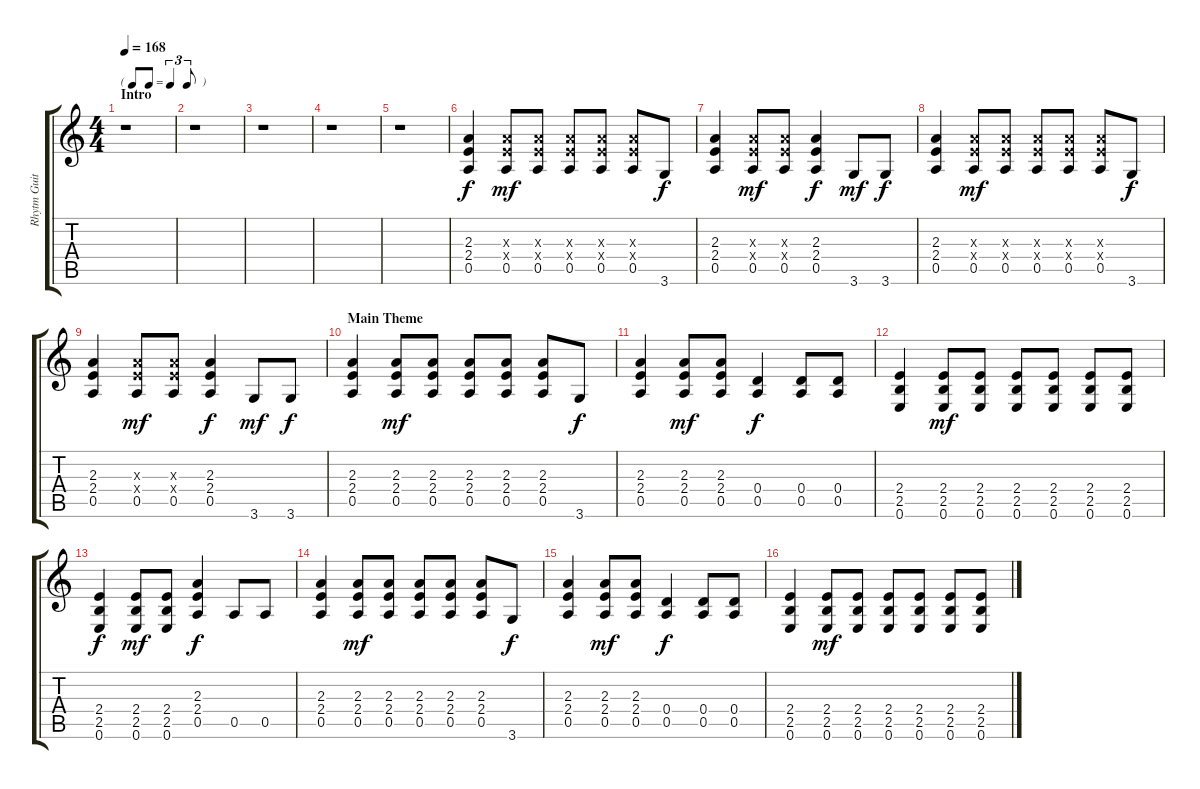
\track ("Rhytm Guitar 2" "Rhytm Guit") {instrument distortionguitar}
\staff {score tabs}
\tuning (E4 B3 G3 D3 A2 E2) {hide}
\ts (4 4)
\tf triplet8th
\section ("" "Intro")
\tempo 168
\clef g2
\ks c
r.1{dy f instrument distortionguitar} |
r.1 |
r.1 |
r.1 |
r.1 |
(2.3 2.4 0.5).4 (2.3{x} 2.4{x} 0.5).8{dy mf} (2.3{x} 2.4{x} 0.5).8 (2.3{x} 2.4{x} 0.5).8 (2.3{x} 2.4{x} 0.5).8 (2.3{x} 2.4{x} 0.5).8 3.6.8{dy f} |
(2.3 2.4 0.5).4 (2.3{x} 2.4{x} 0.5).8{dy mf} (2.3{x} 2.4{x} 0.5).8 (2.3 2.4 0.5).4{dy f} 3.6.8{dy mf} 3.6.8{dy f} |
(2.3 2.4 0.5).4 (2.3{x} 2.4{x} 0.5).8{dy mf} (2.3{x} 2.4{x} 0.5).8 (2.3{x} 2.4{x} 0.5).8 (2.3{x} 2.4{x} 0.5).8 (2.3{x} 2.4{x} 0.5).8 3.6.8{dy f} |
(2.3 2.4 0.5).4 (2.3{x} 2.4{x} 0.5).8{dy mf} (2.3{x} 2.4{x} 0.5).8 (2.3 2.4 0.5).4{dy f} 3.6.8{dy mf} 3.6.8{dy f} |
\section ("" "Main Theme")
(2.3 2.4 0.5).4 (2.3 2.4 0.5).8{dy mf} (2.3 2.4 0.5).8 (2.3 2.4 0.5).8 (2.3 2.4 0.5).8 (2.3 2.4 0.5).8 3.6.8{dy f} |
(2.3 2.4 0.5).4 (2.3 2.4 0.5).8{dy mf} (2.3 2.4 0.5).8 (0.4 0.5).4{dy f} (0.4 0.5).8 (0.4 0.5).8 |
(2.4 2.5 0.6).4 (2.4 2.5 0.6).8{dy mf} (2.4 2.5 0.6).8 (2.4 2.5 0.6).8 (2.4 2.5 0.6).8 (2.4 2.5 0.6).8 (2.4 2.5 0.6).8 |
(2.4 2.5 0.6).4{dy f} (2.4 2.5 0.6).8{dy mf} (2.4 2.5 0.6).8 (2.3 2.4 0.5).4{dy f} 0.5.8 0.5.8 |
(2.3 2.4 0.5).4 (2.3 2.4 0.5).8{dy mf} (2.3 2.4 0.5).8 (2.3 2.4 0.5).8 (2.3 2.4 0.5).8 (2.3 2.4 0.5).8 3.6.8{dy f} |
(2.3 2.4 0.5).4 (2.3 2.4 0.5).8{dy mf} (2.3 2.4 0.5).8 (0.4 0.5).4{dy f} (0.4 0.5).8 (0.4 0.5).8 |
(2.4 2.5 0.6).4 (2.4 2.5 0.6).8{dy mf} (2.4 2.5 0.6).8 (2.4 2.5 0.6).8 (2.4 2.5 0.6).8 (2.4 2.5 0.6).8 (2.4 2.5 0.6).8
